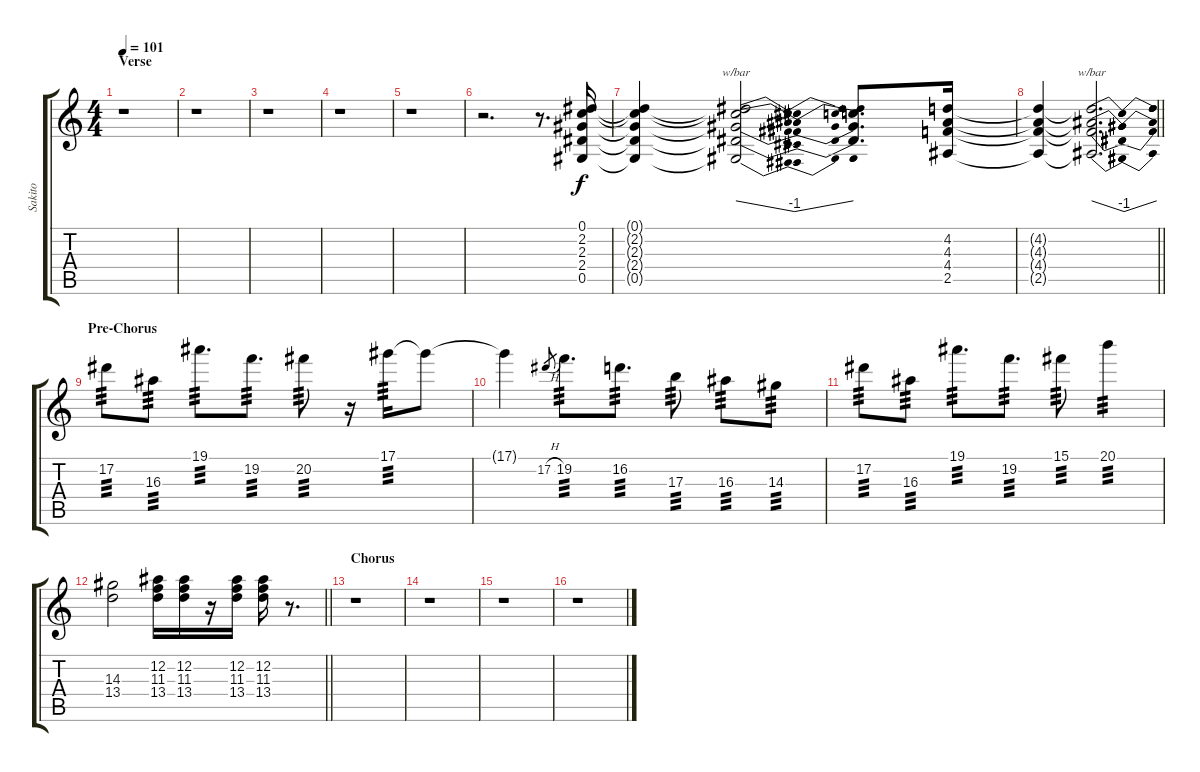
\track ("Sakito" "Sakito") {instrument overdrivenguitar}
\staff {score tabs}
\tuning (Eb4 Bb3 Gb3 Db3 Ab2 Eb2) {hide}
\ts (4 4)
\section ("" "Verse")
\tempo 101
\clef g2
\ks c
r.1{dy f} |
r.1 |
r.1 |
r.1 |
r.1 |
r.2{d} r.8{d} (0.1 2.2 2.3 2.4 0.5).16 |
(0.1{t} 2.2{t} 2.3{t} 2.4{t} 0.5{t}).4 (0.1{t} 2.2{t} 2.3{t} 2.4{t} 0.5{t}).2{tbe (dip default 0 0 25 -4 60 0)} (2.2{t} 2.3{t} 2.4{t}).8{d} (4.2 4.3 4.4 2.5).16 |
\barLineRight lightlight
(4.2{t} 4.3{t} 4.4{t} 2.5{t}).4 (4.2{t} 4.3{t} 4.4{t} 2.5{t}).2{d tbe (dip default 0 0 30 -4 60 0)} |
\section ("" "Pre-Chorus")
17.2.8{tp 3} 16.3.8{tp 3} 19.1.8{d tp 3} 19.2.8{d tp 3} 20.2.8{tp 3} r.16 17.1.16{tp 3} 17.1{t}.8 |
17.1{t}.4 17.2{h}.8{gr} 19.2.8{d tp 3} 16.2.8{d tp 3} 17.3.8{tp 3} 16.3.8{tp 3} 14.3.8{tp 3} |
17.2.8{tp 3} 16.3.8{tp 3} 19.1.8{d tp 3} 19.2.8{d tp 3} 15.1.8{tp 3} 20.1.4{tp 3} |
\barLineRight lightlight
(14.3 13.4).2 (12.2 11.3 13.4).16 (12.2 11.3 13.4).16 r.16 (12.2 11.3 13.4).16 (12.2 11.3 13.4).16 r.8{d} |
\section ("" "Chorus ")
r.1 |
r.1 |
r.1 |
r.1
